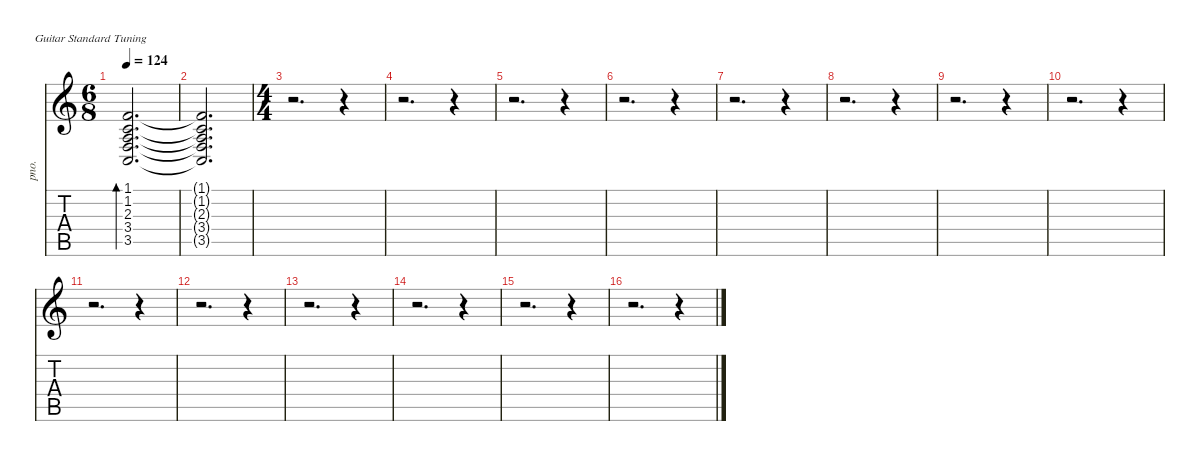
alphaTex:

\defaultSystemsLayout 4
\hideDynamics
\bracketExtendMode nobrackets
\otherSystemsTrackNameOrientation horizontal
\track ("Piano" "pno.") {instrument acousticgrandpiano}
\staff {score tabs}
\tuning (E4 B3 G3 D3 A2 E2)
\ts (6 8)
\beaming (8 3 3)
\tempo 124
\clef g2
\ks c
(1.1 1.2 2.3 3.4 3.5).2{d bd 240 dy f instrument acousticgrandpiano} |
(1.1{t} 1.2{t} 2.3{t} 3.4{t} 3.5{t}).2{d} |
\ts (4 4)
\beaming (8 2 2 2 2)
r.2{d} r.4 |
r.2{d} r.4 |
r.2{d} r.4 |
r.2{d} r.4 |
r.2{d} r.4 |
r.2{d} r.4 |
r.2{d} r.4 |
r.2{d} r.4 |
r.2{d} r.4 |
r.2{d} r.4 |
r.2{d} r.4 |
r.2{d} r.4 |
r.2{d} r.4 |
r.2{d} r.4
